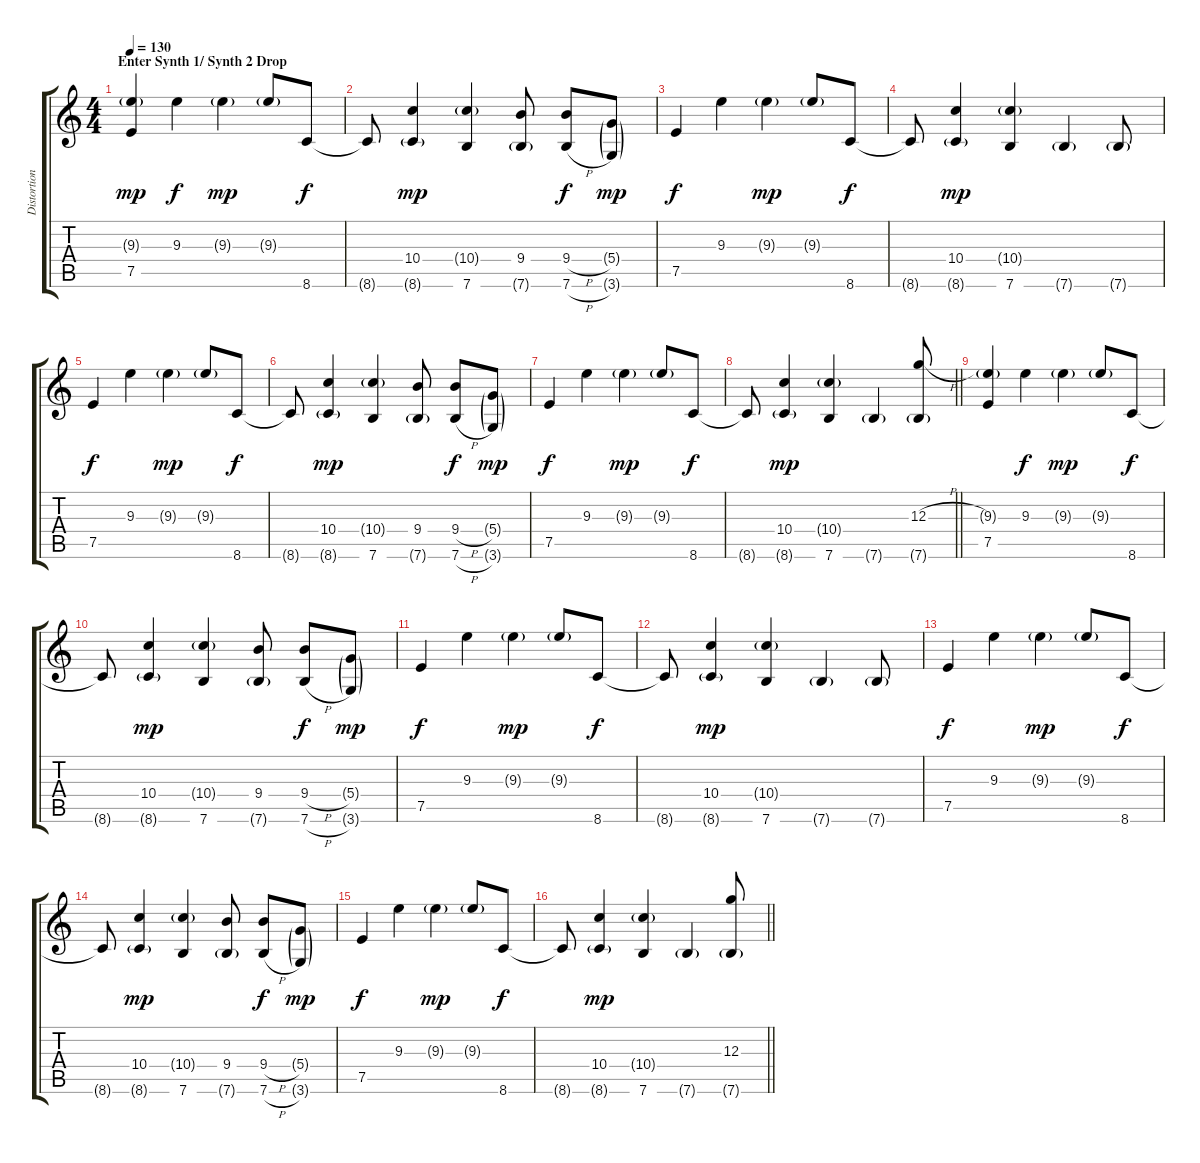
\track ("Distortion Guitar W/ Echo" "Distortion") {instrument distortionguitar}
\staff {score tabs}
\tuning (E4 B3 G3 D3 A2 E2) {hide}
\ts (4 4)
\section ("" "Enter Synth 1/ Synth 2 Drop")
\tempo 130
\clef g2
\ks c
(9.3{g} 7.5).4{dy mp} 9.3.4{dy f} 9.3{g}.4{dy mp} 9.3{g}.8 8.6.8{dy f} |
8.6{t}.8 (10.4 8.6{g}).4{dy mp} (10.4{g} 7.6).4 (9.4 7.6{g}).8 (9.4{h} 7.6{h}).8{dy f} (5.4{g} 3.6{g}).8{dy mp} |
7.5.4{dy f} 9.3.4 9.3{g}.4{dy mp} 9.3{g}.8 8.6.8{dy f} |
8.6{t}.8 (10.4 8.6{g}).4{dy mp} (10.4{g} 7.6).4 7.6{g}.4 7.6{g}.8 |
7.5.4{dy f} 9.3.4 9.3{g}.4{dy mp} 9.3{g}.8 8.6.8{dy f} |
8.6{t}.8 (10.4 8.6{g}).4{dy mp} (10.4{g} 7.6).4 (9.4 7.6{g}).8 (9.4{h} 7.6{h}).8{dy f} (5.4{g} 3.6{g}).8{dy mp} |
7.5.4{dy f} 9.3.4 9.3{g}.4{dy mp} 9.3{g}.8 8.6.8{dy f} |
\barLineRight lightlight
8.6{t}.8 (10.4 8.6{g}).4{dy mp} (10.4{g} 7.6).4 7.6{g}.4 (12.3{h} 7.6{g}).8 |
(9.3{g} 7.5).4 9.3.4{dy f} 9.3{g}.4{dy mp} 9.3{g}.8 8.6.8{dy f} |
8.6{t}.8 (10.4 8.6{g}).4{dy mp} (10.4{g} 7.6).4 (9.4 7.6{g}).8 (9.4{h} 7.6{h}).8{dy f} (5.4{g} 3.6{g}).8{dy mp} |
7.5.4{dy f} 9.3.4 9.3{g}.4{dy mp} 9.3{g}.8 8.6.8{dy f} |
8.6{t}.8 (10.4 8.6{g}).4{dy mp} (10.4{g} 7.6).4 7.6{g}.4 7.6{g}.8 |
7.5.4{dy f} 9.3.4 9.3{g}.4{dy mp} 9.3{g}.8 8.6.8{dy f} |
8.6{t}.8 (10.4 8.6{g}).4{dy mp} (10.4{g} 7.6).4 (9.4 7.6{g}).8 (9.4{h} 7.6{h}).8{dy f} (5.4{g} 3.6{g}).8{dy mp} |
7.5.4{dy f} 9.3.4 9.3{g}.4{dy mp} 9.3{g}.8 8.6.8{dy f} |
\barLineRight lightlight
8.6{t}.8 (10.4 8.6{g}).4{dy mp} (10.4{g} 7.6).4 7.6{g}.4 (12.3{h} 7.6{g}).8
